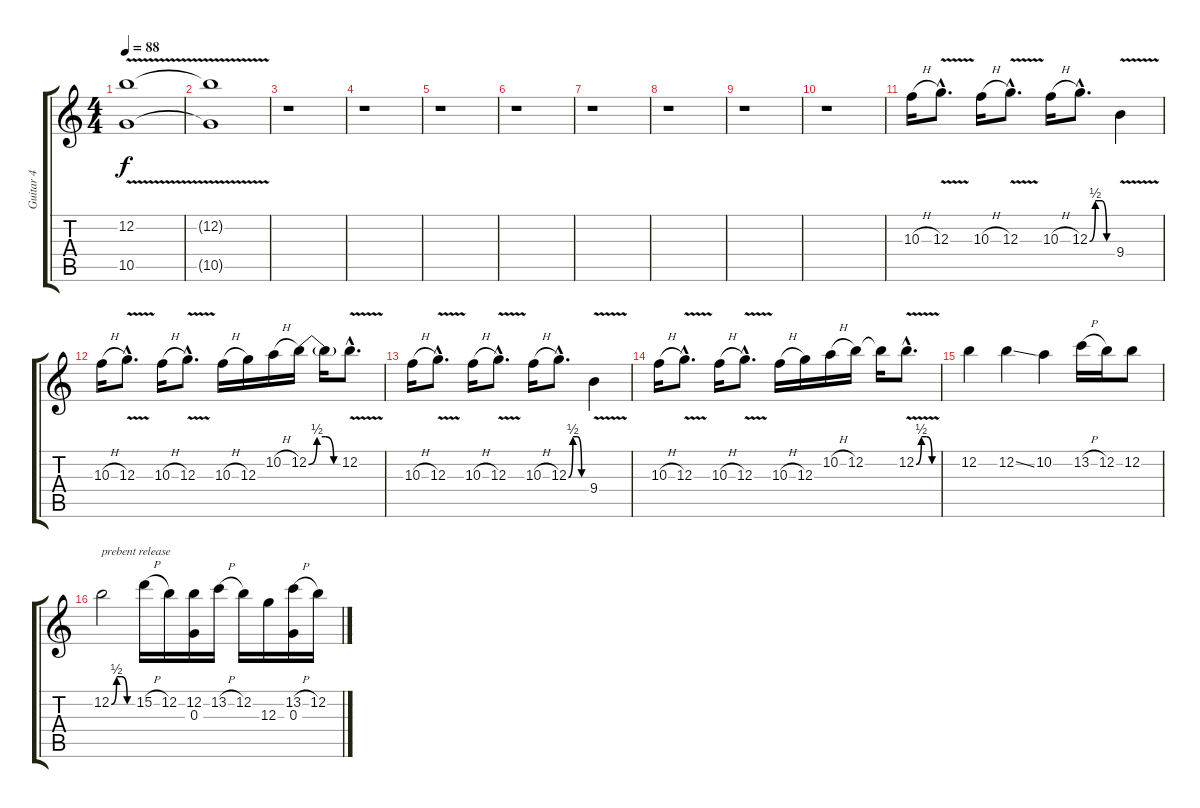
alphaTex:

\track ("Guitar 4" "Guitar 4") {instrument overdrivenguitar}
\staff {score tabs}
\tuning (E4 B3 G3 D3 A2 E2) {hide}
\ts (4 4)
\tempo 88
\clef g2
\ks c
(12.2{v} 10.5{v}).1{dy f} |
(12.2{t} 10.5{t}).1 |
r.1 |
r.1 |
r.1 |
r.1 |
r.1 |
r.1 |
r.1 |
r.1 |
10.3{h}.16 12.3{v hac}.8{d} 10.3{h}.16 12.3{v hac}.8{d} 10.3{h}.16 12.3{be (custom 0 0 15 2 30 2 45 0 60 0) hac}.8{d} 9.4{v}.4 |
10.3{h}.16 12.3{v hac}.8{d} 10.3{h}.16 12.3{v hac}.8{d} 10.3{h}.16 12.3.16 10.2{h}.16 12.2{be (custom 0 0 15 2 30 2 45 0 60 0)}.16 12.2{t}.16 12.2{v hac}.8{d} |
10.3{h}.16 12.3{v hac}.8{d} 10.3{h}.16 12.3{v hac}.8{d} 10.3{h}.16 12.3{be (custom 0 0 15 2 30 2 45 0 60 0) hac}.8{d} 9.4{v}.4 |
10.3{h}.16 12.3{v hac}.8{d} 10.3{h}.16 12.3{v hac}.8{d} 10.3{h}.16 12.3.16 10.2{h}.16 12.2.16 12.2{t}.16 12.2{be (custom 0 0 15 2 30 2 45 0 60 0) v hac}.8{d} |
12.2.4 12.2{ss}.4 10.2.4 13.2{h}.16 12.2.16 12.2.8 |
12.2{be (custom 0 0 15 2 30 2 45 0 60 0)}.2{txt "prebent release"} 15.2{h}.16 12.2.16 (12.2 0.3).16 13.2{h}.16 12.2.16 12.3.16 (13.2{h} 0.3).16 12.2.16
